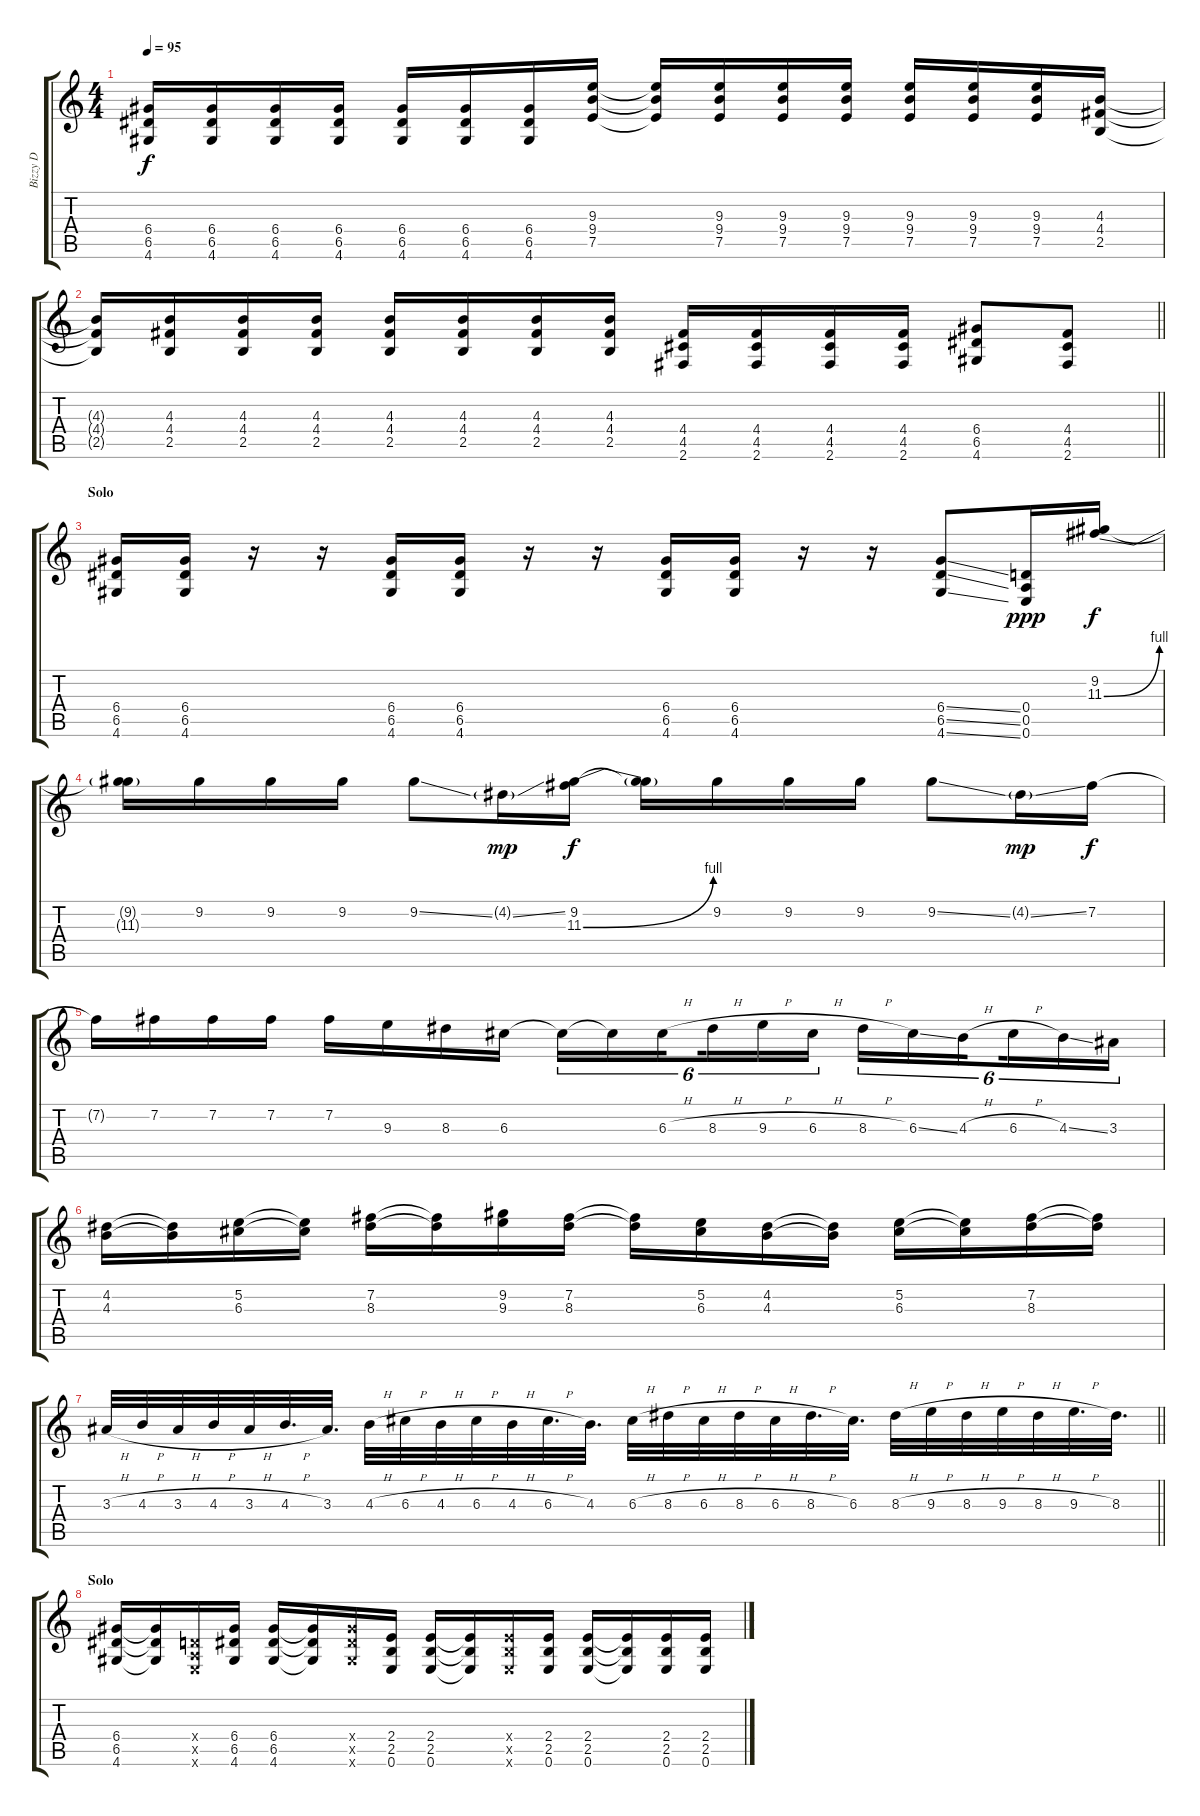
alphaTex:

\track ("Bizzy D" "Bizzy D") {instrument distortionguitar}
\staff {score tabs}
\tuning (E4 B3 G3 D3 A2 E2) {hide}
\ts (4 4)
\tempo 95
\clef g2
\ks c
(6.4{t} 6.5{t} 4.6{t}).16{dy f} (6.4 6.5 4.6).16 (6.4 6.5 4.6).16 (6.4 6.5 4.6).16 (6.4 6.5 4.6).16 (6.4 6.5 4.6).16 (6.4 6.5 4.6).16 (9.3 9.4 7.5).16 (9.3{t} 9.4{t} 7.5{t}).16 (9.3 9.4 7.5).16 (9.3 9.4 7.5).16 (9.3 9.4 7.5).16 (9.3 9.4 7.5).16 (9.3 9.4 7.5).16 (9.3 9.4 7.5).16 (4.3 4.4 2.5).16 |
\barLineRight lightlight
(4.3{t} 4.4{t} 2.5{t}).16 (4.3 4.4 2.5).16 (4.3 4.4 2.5).16 (4.3 4.4 2.5).16 (4.3 4.4 2.5).16 (4.3 4.4 2.5).16 (4.3 4.4 2.5).16 (4.3 4.4 2.5).16 (4.4 4.5 2.6).16 (4.4 4.5 2.6).16 (4.4 4.5 2.6).16 (4.4 4.5 2.6).16 (6.4 6.5 4.6).8 (4.4 4.5 2.6).8 |
\section ("" "Solo")
(6.4 6.5 4.6).16 (6.4 6.5 4.6).16 r.16 r.16 (6.4 6.5 4.6).16 (6.4 6.5 4.6).16 r.16 r.16 (6.4 6.5 4.6).16 (6.4 6.5 4.6).16 r.16 r.16 (6.4{ss} 6.5{ss} 4.6{ss}).8 (0.4 0.5 0.6).16{dy ppp} (9.2 11.3{be (bend 0 0 60 4)}).16{dy f} |
(9.2{t} 11.3{t}).16 9.2.16 9.2.16 9.2.16 9.2{ss}.8 4.2{ss g}.16{dy mp} (9.2 11.3{be (bend 0 0 60 4)}).16{dy f} (9.2{t} 11.3{t}).16 9.2.16 9.2.16 9.2.16 9.2{ss}.8 4.2{ss g}.16{dy mp} 7.2.16{dy f} |
7.2{t}.16 7.2.16 7.2.16 7.2.16 7.2.16 9.3.16 8.3.16 6.3.16 6.3{t}.16{tu (6 4)} 6.3{t}.16{tu (6 4)} 6.3{h}.16{tu (6 4) beam splitsecondary} 8.3{h}.16{tu (6 4)} 9.3{h}.16{tu (6 4)} 6.3{h}.16{tu (6 4)} 8.3{h}.16{tu (6 4)} 6.3{ss}.16{tu (6 4)} 4.3{h}.16{tu (6 4) beam splitsecondary} 6.3{h}.16{tu (6 4)} 4.3{ss}.16{tu (6 4)} 3.3.16{tu (6 4)} |
(4.2 4.3).16 (4.2{t} 4.3{t}).16 (5.2 6.3).16 (5.2{t} 6.3{t}).16 (7.2 8.3).16 (7.2{t} 8.3{t}).16 (9.2 9.3).16 (7.2 8.3).16 (7.2{t} 8.3{t}).16 (5.2 6.3).16 (4.2 4.3).16 (4.2{t} 4.3{t}).16 (5.2 6.3).16 (5.2{t} 6.3{t}).16 (7.2 8.3).16 (7.2{t} 8.3{t}).16 |
\barLineRight lightlight
3.3{h}.32 4.3{h}.32 3.3{h}.32 4.3{h}.32 3.3{h}.32 4.3{h}.32{d} 3.3.32{d} 4.3{h}.32 6.3{h}.32 4.3{h}.32 6.3{h}.32 4.3{h}.32 6.3{h}.32{d} 4.3.32{d} 6.3{h}.32 8.3{h}.32 6.3{h}.32 8.3{h}.32 6.3{h}.32 8.3{h}.32{d} 6.3.32{d} 8.3{h}.32 9.3{h}.32 8.3{h}.32 9.3{h}.32 8.3{h}.32 9.3{h}.32{d} 8.3.32{d} |
\section ("" "Solo")
(6.4 6.5 4.6).16 (6.4{t} 6.5{t} 4.6{t}).16 (0.4{x} 0.5{x} 0.6{x}).16 (6.4 6.5 4.6).16 (6.4 6.5 4.6).16 (6.4{t} 6.5{t} 4.6{t}).16 (6.4{x} 6.5{x} 4.6{x}).16 (2.4 2.5 0.6).16 (2.4 2.5 0.6).16 (2.4{t} 2.5{t} 0.6{t}).16 (2.4{x} 2.5{x} 0.6{x}).16 (2.4 2.5 0.6).16 (2.4 2.5 0.6).16 (2.4{t} 2.5{t} 0.6{t}).16 (2.4 2.5 0.6).16 (2.4 2.5 0.6).16
